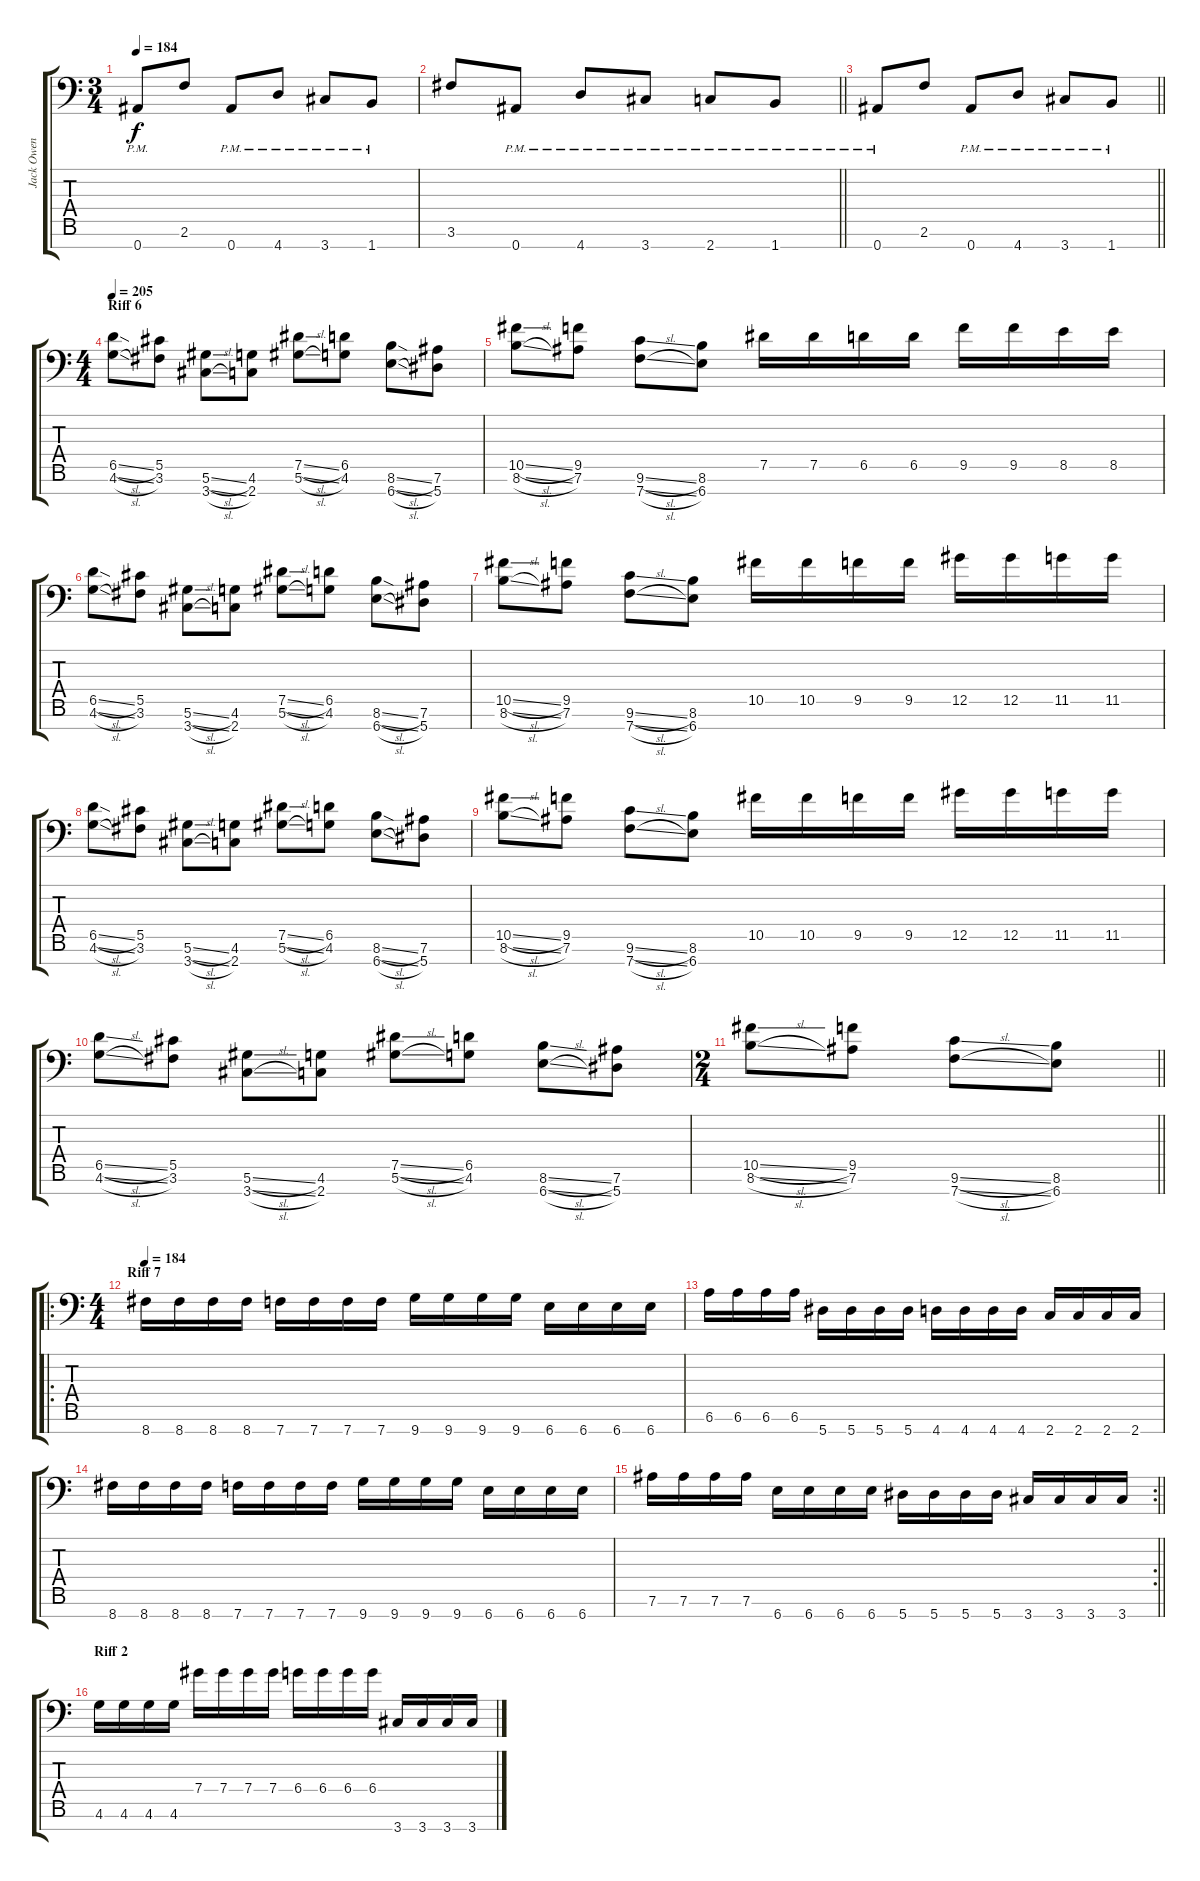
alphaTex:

\track ("Jack Owen" "Jack Owen") {instrument distortionguitar}
\staff {score tabs}
\tuning (Eb4 Bb3 Gb3 Db3 Ab2 Eb2 Bb1) {hide}
\ts (3 4)
\tempo 184
\clef f4
\ks c
0.7{pm}.8{dy f} 2.6.8 0.7{pm}.8 4.7{pm}.8 3.7{pm}.8 1.7{pm}.8 |
\barLineRight lightlight
3.6.8 0.7{pm}.8 4.7{pm}.8 3.7{pm}.8 2.7{pm}.8 1.7{pm}.8 |
\barLineRight lightlight
0.7{pm}.8 2.6.8 0.7{pm}.8 4.7{pm}.8 3.7{pm}.8 1.7{pm}.8 |
\ts (4 4)
\section ("" "Riff 6")
\tempo 205
(6.5{sl} 4.6{sl}).8 (5.5 3.6).8 (5.6{sl} 3.7{sl}).8 (4.6 2.7).8 (7.5{sl} 5.6{sl}).8 (6.5 4.6).8 (8.6{sl} 6.7{sl}).8 (7.6 5.7).8 |
(10.5{sl} 8.6{sl}).8 (9.5 7.6).8 (9.6{sl} 7.7{sl}).8 (8.6 6.7).8 7.5.16 7.5.16 6.5.16 6.5.16 9.5.16 9.5.16 8.5.16 8.5.16 |
(6.5{sl} 4.6{sl}).8 (5.5 3.6).8 (5.6{sl} 3.7{sl}).8 (4.6 2.7).8 (7.5{sl} 5.6{sl}).8 (6.5 4.6).8 (8.6{sl} 6.7{sl}).8 (7.6 5.7).8 |
(10.5{sl} 8.6{sl}).8 (9.5 7.6).8 (9.6{sl} 7.7{sl}).8 (8.6 6.7).8 10.5.16 10.5.16 9.5.16 9.5.16 12.5.16 12.5.16 11.5.16 11.5.16 |
(6.5{sl} 4.6{sl}).8 (5.5 3.6).8 (5.6{sl} 3.7{sl}).8 (4.6 2.7).8 (7.5{sl} 5.6{sl}).8 (6.5 4.6).8 (8.6{sl} 6.7{sl}).8 (7.6 5.7).8 |
(10.5{sl} 8.6{sl}).8 (9.5 7.6).8 (9.6{sl} 7.7{sl}).8 (8.6 6.7).8 10.5.16 10.5.16 9.5.16 9.5.16 12.5.16 12.5.16 11.5.16 11.5.16 |
(6.5{sl} 4.6{sl}).8 (5.5 3.6).8 (5.6{sl} 3.7{sl}).8 (4.6 2.7).8 (7.5{sl} 5.6{sl}).8 (6.5 4.6).8 (8.6{sl} 6.7{sl}).8 (7.6 5.7).8 |
\ts (2 4)
\barLineRight lightlight
(10.5{sl} 8.6{sl}).8 (9.5 7.6).8 (9.6{sl} 7.7{sl}).8 (8.6 6.7).8 |
\ro
\ts (4 4)
\section ("" "Riff 7")
\tempo 184
8.7.16 8.7.16 8.7.16 8.7.16 7.7.16 7.7.16 7.7.16 7.7.16 9.7.16 9.7.16 9.7.16 9.7.16 6.7.16 6.7.16 6.7.16 6.7.16 |
6.6.16 6.6.16 6.6.16 6.6.16 5.7.16 5.7.16 5.7.16 5.7.16 4.7.16 4.7.16 4.7.16 4.7.16 2.7.16 2.7.16 2.7.16 2.7.16 |
8.7.16 8.7.16 8.7.16 8.7.16 7.7.16 7.7.16 7.7.16 7.7.16 9.7.16 9.7.16 9.7.16 9.7.16 6.7.16 6.7.16 6.7.16 6.7.16 |
\rc 2
\barLineRight lightlight
7.6.16 7.6.16 7.6.16 7.6.16 6.7.16 6.7.16 6.7.16 6.7.16 5.7.16 5.7.16 5.7.16 5.7.16 3.7.16 3.7.16 3.7.16 3.7.16 |
\section ("" "Riff 2")
4.6.16 4.6.16 4.6.16 4.6.16 7.4.16 7.4.16 7.4.16 7.4.16 6.4.16 6.4.16 6.4.16 6.4.16 3.7.16 3.7.16 3.7.16 3.7.16
